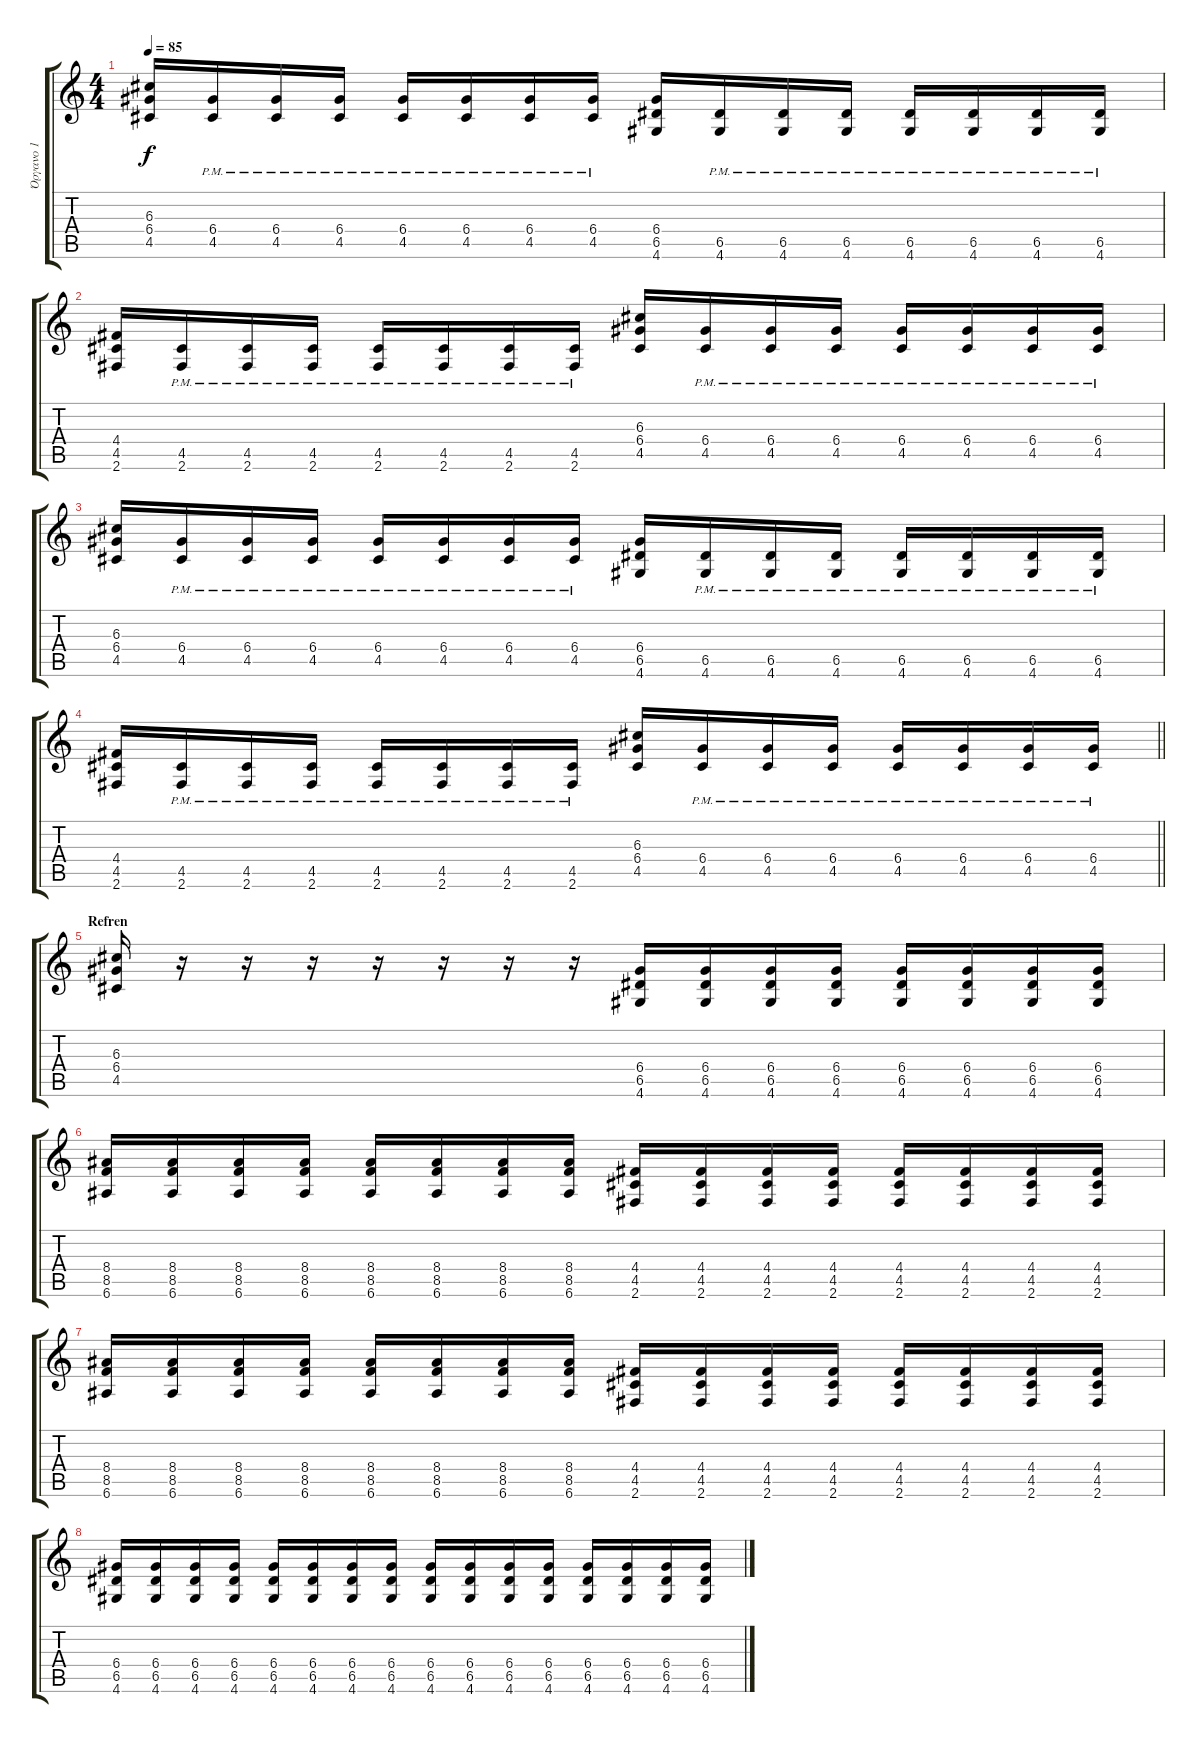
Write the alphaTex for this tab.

\track ("Όργανο 1" "Όργανο 1") {instrument overdrivenguitar}
\staff {score tabs}
\tuning (E4 B3 G3 D3 A2 E2) {hide}
\ts (4 4)
\tempo 85
\clef g2
\ks c
(6.3 6.4 4.5).16{dy f} (6.4{pm} 4.5{pm}).16 (6.4{pm} 4.5{pm}).16 (6.4{pm} 4.5{pm}).16 (6.4{pm} 4.5{pm}).16 (6.4{pm} 4.5{pm}).16 (6.4{pm} 4.5{pm}).16 (6.4{pm} 4.5{pm}).16 (6.4 6.5 4.6).16 (6.5{pm} 4.6{pm}).16 (6.5{pm} 4.6{pm}).16 (6.5{pm} 4.6{pm}).16 (6.5{pm} 4.6{pm}).16 (6.5{pm} 4.6{pm}).16 (6.5{pm} 4.6{pm}).16 (6.5{pm} 4.6{pm}).16 |
(4.4 4.5 2.6).16 (4.5{pm} 2.6{pm}).16 (4.5{pm} 2.6{pm}).16 (4.5{pm} 2.6{pm}).16 (4.5{pm} 2.6{pm}).16 (4.5{pm} 2.6{pm}).16 (4.5{pm} 2.6{pm}).16 (4.5{pm} 2.6{pm}).16 (6.3 6.4 4.5).16 (6.4{pm} 4.5{pm}).16 (6.4{pm} 4.5{pm}).16 (6.4{pm} 4.5{pm}).16 (6.4{pm} 4.5{pm}).16 (6.4{pm} 4.5{pm}).16 (6.4{pm} 4.5{pm}).16 (6.4{pm} 4.5{pm}).16 |
(6.3 6.4 4.5).16 (6.4{pm} 4.5{pm}).16 (6.4{pm} 4.5{pm}).16 (6.4{pm} 4.5{pm}).16 (6.4{pm} 4.5{pm}).16 (6.4{pm} 4.5{pm}).16 (6.4{pm} 4.5{pm}).16 (6.4{pm} 4.5{pm}).16 (6.4 6.5 4.6).16 (6.5{pm} 4.6{pm}).16 (6.5{pm} 4.6{pm}).16 (6.5{pm} 4.6{pm}).16 (6.5{pm} 4.6{pm}).16 (6.5{pm} 4.6{pm}).16 (6.5{pm} 4.6{pm}).16 (6.5{pm} 4.6{pm}).16 |
\barLineRight lightlight
(4.4 4.5 2.6).16 (4.5{pm} 2.6{pm}).16 (4.5{pm} 2.6{pm}).16 (4.5{pm} 2.6{pm}).16 (4.5{pm} 2.6{pm}).16 (4.5{pm} 2.6{pm}).16 (4.5{pm} 2.6{pm}).16 (4.5{pm} 2.6{pm}).16 (6.3 6.4 4.5).16 (6.4{pm} 4.5{pm}).16 (6.4{pm} 4.5{pm}).16 (6.4{pm} 4.5{pm}).16 (6.4{pm} 4.5{pm}).16 (6.4{pm} 4.5{pm}).16 (6.4{pm} 4.5{pm}).16 (6.4{pm} 4.5{pm}).16 |
\section ("" "Refren")
(6.3 6.4 4.5).16 r.16 r.16 r.16 r.16 r.16 r.16 r.16 (6.4 6.5 4.6).16 (6.4 6.5 4.6).16 (6.4 6.5 4.6).16 (6.4 6.5 4.6).16 (6.4 6.5 4.6).16 (6.4 6.5 4.6).16 (6.4 6.5 4.6).16 (6.4 6.5 4.6).16 |
(8.4 8.5 6.6).16 (8.4 8.5 6.6).16 (8.4 8.5 6.6).16 (8.4 8.5 6.6).16 (8.4 8.5 6.6).16 (8.4 8.5 6.6).16 (8.4 8.5 6.6).16 (8.4 8.5 6.6).16 (4.4 4.5 2.6).16 (4.4 4.5 2.6).16 (4.4 4.5 2.6).16 (4.4 4.5 2.6).16 (4.4 4.5 2.6).16 (4.4 4.5 2.6).16 (4.4 4.5 2.6).16 (4.4 4.5 2.6).16 |
(8.4 8.5 6.6).16 (8.4 8.5 6.6).16 (8.4 8.5 6.6).16 (8.4 8.5 6.6).16 (8.4 8.5 6.6).16 (8.4 8.5 6.6).16 (8.4 8.5 6.6).16 (8.4 8.5 6.6).16 (4.4 4.5 2.6).16 (4.4 4.5 2.6).16 (4.4 4.5 2.6).16 (4.4 4.5 2.6).16 (4.4 4.5 2.6).16 (4.4 4.5 2.6).16 (4.4 4.5 2.6).16 (4.4 4.5 2.6).16 |
(6.4 6.5 4.6).16 (6.4 6.5 4.6).16 (6.4 6.5 4.6).16 (6.4 6.5 4.6).16 (6.4 6.5 4.6).16 (6.4 6.5 4.6).16 (6.4 6.5 4.6).16 (6.4 6.5 4.6).16 (6.4 6.5 4.6).16 (6.4 6.5 4.6).16 (6.4 6.5 4.6).16 (6.4 6.5 4.6).16 (6.4 6.5 4.6).16 (6.4 6.5 4.6).16 (6.4 6.5 4.6).16 (6.4 6.5 4.6).16
